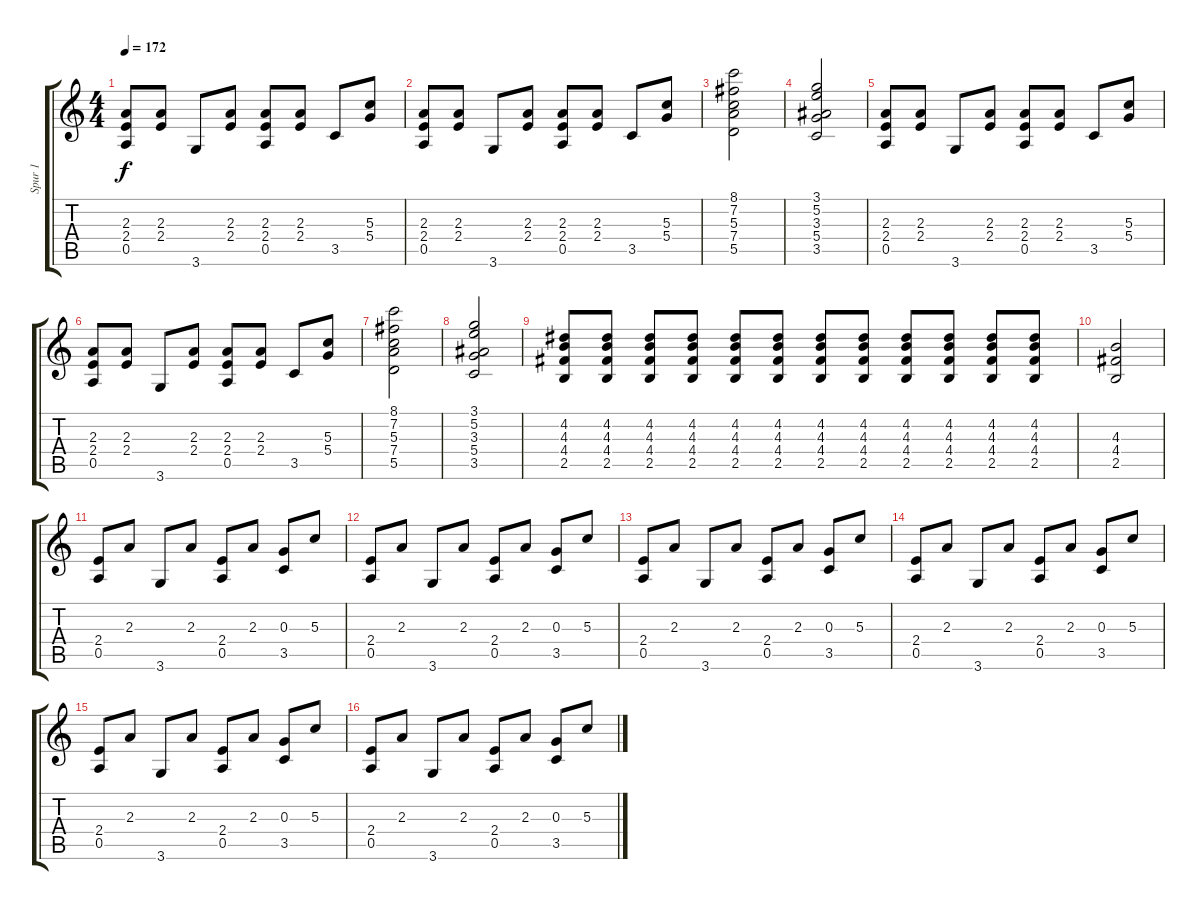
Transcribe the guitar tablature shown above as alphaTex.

\track ("Spur 1" "Spur 1") {instrument distortionguitar}
\staff {score tabs}
\tuning (E4 B3 G3 D3 A2 E2) {hide}
\ts (4 4)
\tempo 172
\clef g2
\ks c
(2.3 2.4 0.5).8{dy f} (2.3 2.4).8 3.6.8 (2.3 2.4).8 (2.3 2.4 0.5).8 (2.3 2.4).8 3.5.8 (5.3 5.4).8 |
(2.3 2.4 0.5).8 (2.3 2.4).8 3.6.8 (2.3 2.4).8 (2.3 2.4 0.5).8 (2.3 2.4).8 3.5.8 (5.3 5.4).8 |
(8.1 7.2 5.3 7.4 5.5).2 |
(3.1 5.2 3.3 5.4 3.5).2 |
(2.3 2.4 0.5).8 (2.3 2.4).8 3.6.8 (2.3 2.4).8 (2.3 2.4 0.5).8 (2.3 2.4).8 3.5.8 (5.3 5.4).8 |
(2.3 2.4 0.5).8 (2.3 2.4).8 3.6.8 (2.3 2.4).8 (2.3 2.4 0.5).8 (2.3 2.4).8 3.5.8 (5.3 5.4).8 |
(8.1 7.2 5.3 7.4 5.5).2 |
(3.1 5.2 3.3 5.4 3.5).2 |
(4.2 4.3 4.4 2.5).8 (4.2 4.3 4.4 2.5).8 (4.2 4.3 4.4 2.5).8 (4.2 4.3 4.4 2.5).8 (4.2 4.3 4.4 2.5).8 (4.2 4.3 4.4 2.5).8 (4.2 4.3 4.4 2.5).8 (4.2 4.3 4.4 2.5).8 (4.2 4.3 4.4 2.5).8 (4.2 4.3 4.4 2.5).8 (4.2 4.3 4.4 2.5).8 (4.2 4.3 4.4 2.5).8 |
(4.3 4.4 2.5).2 |
(2.4 0.5).8 2.3.8 3.6.8 2.3.8 (2.4 0.5).8 2.3.8 (0.3 3.5).8 5.3.8 |
(2.4 0.5).8 2.3.8 3.6.8 2.3.8 (2.4 0.5).8 2.3.8 (0.3 3.5).8 5.3.8 |
(2.4 0.5).8 2.3.8 3.6.8 2.3.8 (2.4 0.5).8 2.3.8 (0.3 3.5).8 5.3.8 |
(2.4 0.5).8 2.3.8 3.6.8 2.3.8 (2.4 0.5).8 2.3.8 (0.3 3.5).8 5.3.8 |
(2.4 0.5).8 2.3.8 3.6.8 2.3.8 (2.4 0.5).8 2.3.8 (0.3 3.5).8 5.3.8 |
(2.4 0.5).8 2.3.8 3.6.8 2.3.8 (2.4 0.5).8 2.3.8 (0.3 3.5).8 5.3.8
